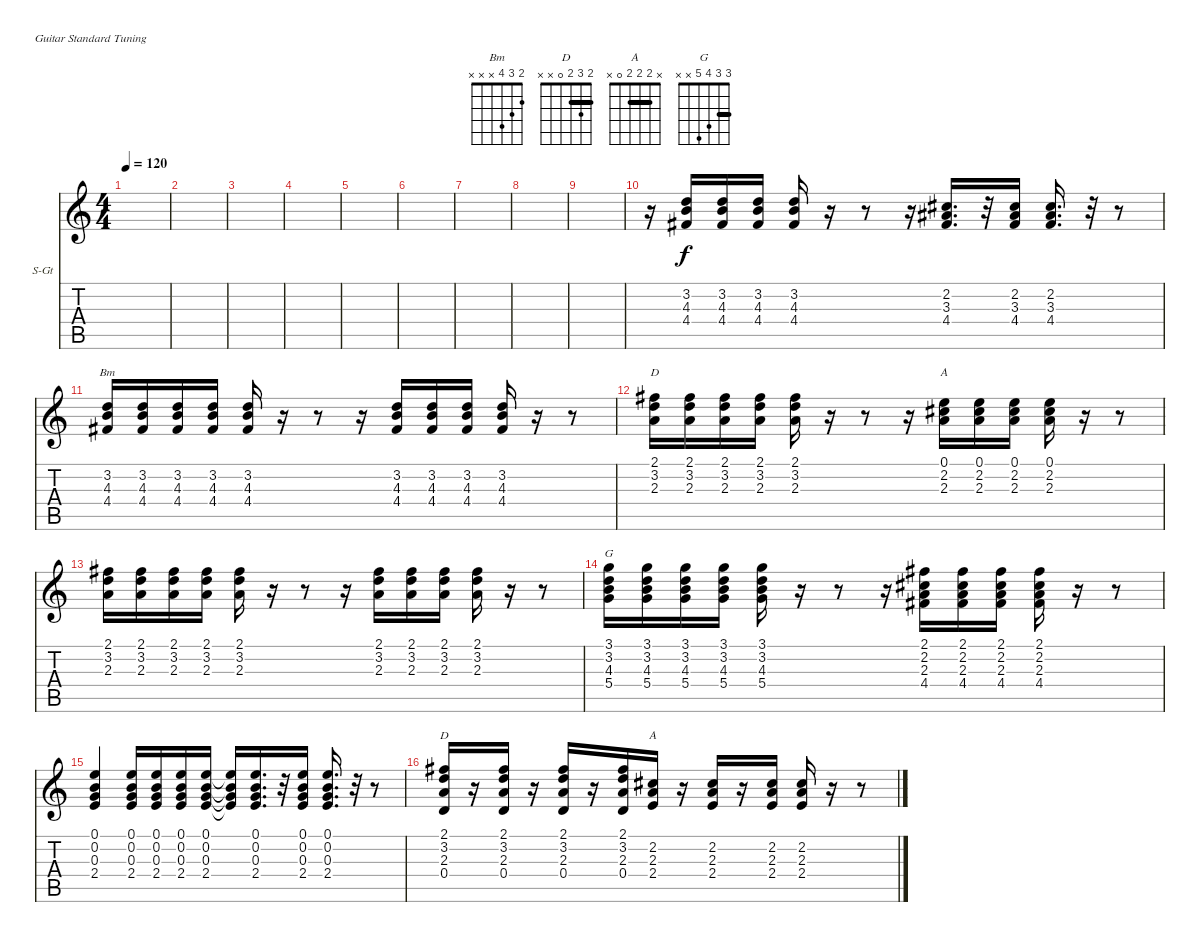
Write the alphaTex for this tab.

\defaultSystemsLayout 4
\bracketExtendMode nobrackets
\firstSystemTrackNameOrientation horizontal
\otherSystemsTrackNameOrientation horizontal
\track ("Steel Guitar" "S-Gt") {instrument acousticguitarsteel}
\staff {score tabs}
\tuning (E4 B3 G3 D3 A2 E2)
\chord ("Bm" 2 3 4 x x x)
\chord ("D" 2 3 2 0 x x) {barre 2}
\chord ("A" 0 2 2 2 0 x)
\chord ("G" 3 3 4 5 x x) {barre 3}
\chord ("A" x 2 2 2 0 x) {barre (2 2)}
\ts (4 4)
\tempo 120
\clef g2
\ks c
|
|
|
|
|
|
|
|
\scale
0.485477 |
\scale
0.257261 r.16 (4.4 4.3 3.2).16 (4.4 4.3 3.2).16 (4.4 4.3 3.2).16 (4.4 4.3 3.2).16 r.16 r.8 r.16 (4.4 3.3 2.2).16{d} r.32 (4.4 3.3 2.2).16 (4.4 3.3 2.2).16{d} r.32 r.8 |
\scale
0.257261 (4.4 4.3 3.2).16{ch "Bm"} (4.4 4.3 3.2).16 (4.4 4.3 3.2).16 (4.4 4.3 3.2).16 (4.4 4.3 3.2).16 r.16 r.8 r.16 (4.4 4.3 3.2).16 (4.4 4.3 3.2).16 (4.4 4.3 3.2).16 (4.4 4.3 3.2).16 r.16 r.8 |
\scale
0.333333 (2.3 3.2 2.1).16{ch "D"} (2.3 3.2 2.1).16 (2.3 3.2 2.1).16 (2.3 3.2 2.1).16 (2.3 3.2 2.1).16 r.16 r.8 r.16 (2.3 2.2 0.1).16{ch "A"} (2.3 2.2 0.1).16 (2.3 2.2 0.1).16 (2.3 2.2 0.1).16 r.16 r.8 |
\scale
0.333333 (2.3 3.2 2.1).16 (2.3 3.2 2.1).16 (2.3 3.2 2.1).16 (2.3 3.2 2.1).16 (2.3 3.2 2.1).16 r.16 r.8 r.16 (2.3 3.2 2.1).16 (2.3 3.2 2.1).16 (2.3 3.2 2.1).16 (2.3 3.2 2.1).16 r.16 r.8 |
\scale
0.333333 (5.4 4.3 3.2 3.1).16{ch "G"} (5.4 4.3 3.2 3.1).16 (5.4 4.3 3.2 3.1).16 (5.4 4.3 3.2 3.1).16 (5.4 4.3 3.2 3.1).16 r.16 r.8 r.16 (4.4 2.3 2.2 2.1).16 (4.4 2.3 2.2 2.1).16 (4.4 2.3 2.2 2.1).16 (4.4 2.3 2.2 2.1).16 r.16 r.8 |
\scale
0.333333 (2.4 0.3 0.2 0.1).4 (2.4 0.3 0.2 0.1).16 (2.4 0.3 0.2 0.1).16 (2.4 0.3 0.2 0.1).16 (2.4 0.3 0.2 0.1).16 (2.4{t} 0.3{t} 0.2{t} 0.1{t}).16 (2.4 0.3 0.2 0.1).16{d} r.32 (2.4 0.3 0.2 0.1).16 (2.4 0.3 0.2 0.1).16{d} r.32 r.8 |
\scale
0.333333 (0.4 2.3 3.2 2.1).16{ch "D"} r.16 (0.4 2.3 3.2 2.1).16 r.16 (0.4 2.3 3.2 2.1).16 r.16 (0.4 2.3 3.2 2.1).16 (2.4 2.3 2.2).16{ch "A"} r.16 (2.4 2.3 2.2).16 r.16 (2.4 2.3 2.2).16 (2.4 2.3 2.2).16 r.16 r.8
